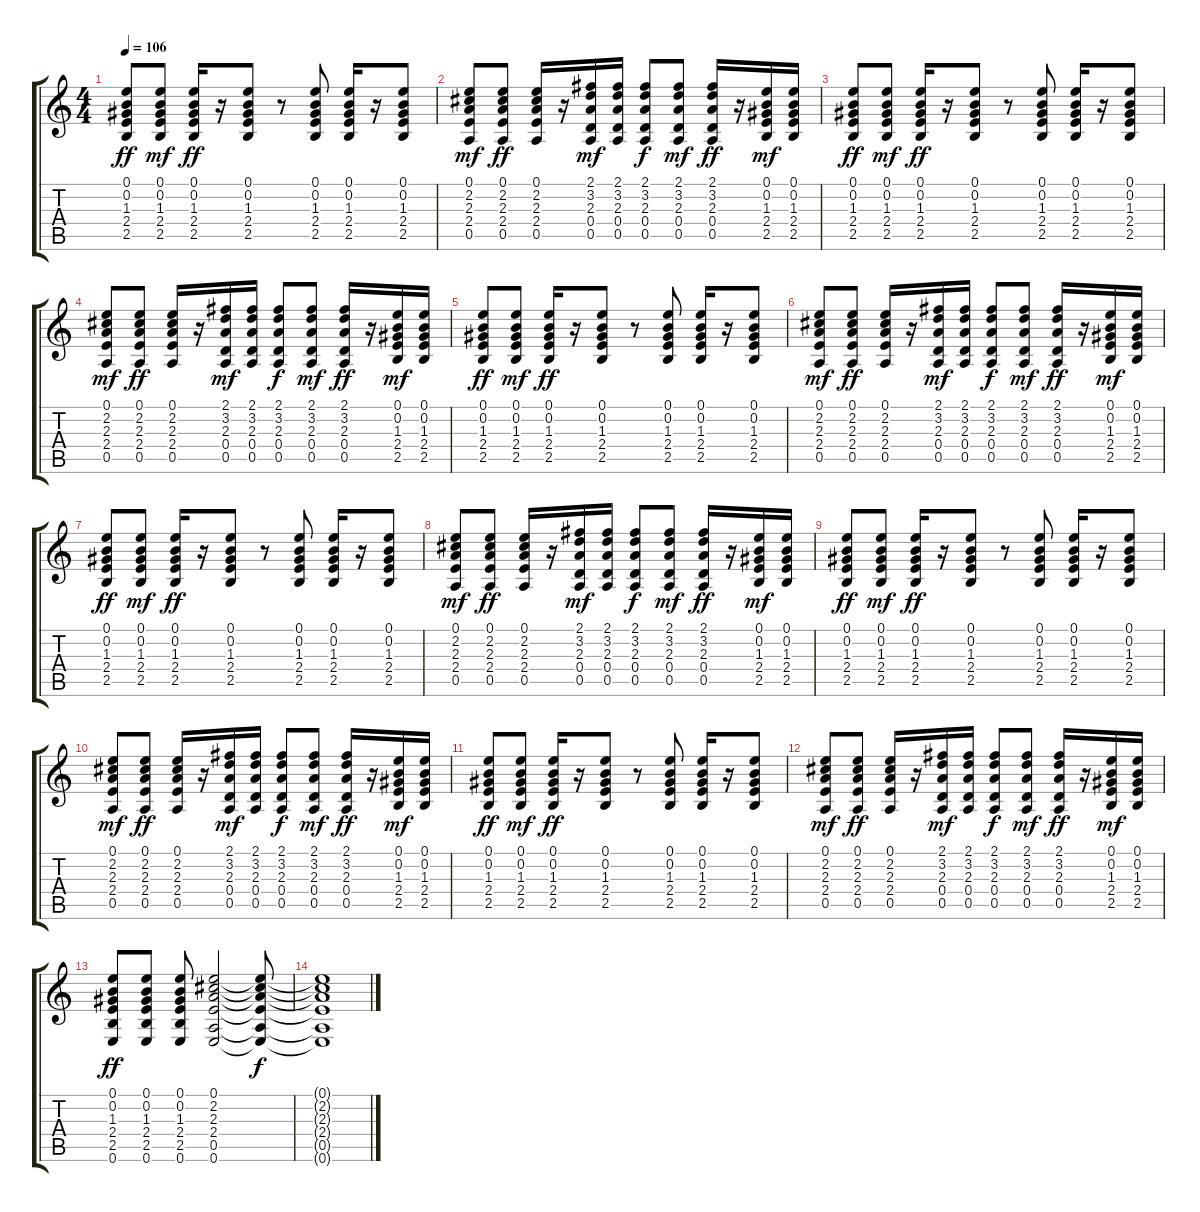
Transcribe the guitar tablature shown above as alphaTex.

\track "" {instrument acousticguitarsteel}
\staff {score tabs}
\tuning (E4 B3 G3 D3 A2 E2) {hide}
\ts (4 4)
\tempo 106
\clef g2
\ks c
(0.1 0.2 1.3 2.4 2.5).8{dy ff} (0.1 0.2 1.3 2.4 2.5).8{dy mf} (0.1 0.2 1.3 2.4 2.5).16{dy ff} r.16 (0.1 0.2 1.3 2.4 2.5).8 r.8 (0.1 0.2 1.3 2.4 2.5).8 (0.1 0.2 1.3 2.4 2.5).16 r.16 (0.1 0.2 1.3 2.4 2.5).8 |
(0.1 2.2 2.3 2.4 0.5).8{dy mf} (0.1 2.2 2.3 2.4 0.5).8{dy ff} (0.1 2.2 2.3 2.4 0.5).16 r.16 (2.1 3.2 2.3 0.4 0.5).16{dy mf} (2.1 3.2 2.3 0.4 0.5).16 (2.1 3.2 2.3 0.4 0.5).8{dy f} (2.1 3.2 2.3 0.4 0.5).8{dy mf} (2.1 3.2 2.3 0.4 0.5).16{dy ff} r.16 (0.1 0.2 1.3 2.4 2.5).16{dy mf} (0.1 0.2 1.3 2.4 2.5).16 |
(0.1 0.2 1.3 2.4 2.5).8{dy ff} (0.1 0.2 1.3 2.4 2.5).8{dy mf} (0.1 0.2 1.3 2.4 2.5).16{dy ff} r.16 (0.1 0.2 1.3 2.4 2.5).8 r.8 (0.1 0.2 1.3 2.4 2.5).8 (0.1 0.2 1.3 2.4 2.5).16 r.16 (0.1 0.2 1.3 2.4 2.5).8 |
(0.1 2.2 2.3 2.4 0.5).8{dy mf} (0.1 2.2 2.3 2.4 0.5).8{dy ff} (0.1 2.2 2.3 2.4 0.5).16 r.16 (2.1 3.2 2.3 0.4 0.5).16{dy mf} (2.1 3.2 2.3 0.4 0.5).16 (2.1 3.2 2.3 0.4 0.5).8{dy f} (2.1 3.2 2.3 0.4 0.5).8{dy mf} (2.1 3.2 2.3 0.4 0.5).16{dy ff} r.16 (0.1 0.2 1.3 2.4 2.5).16{dy mf} (0.1 0.2 1.3 2.4 2.5).16 |
(0.1 0.2 1.3 2.4 2.5).8{dy ff} (0.1 0.2 1.3 2.4 2.5).8{dy mf} (0.1 0.2 1.3 2.4 2.5).16{dy ff} r.16 (0.1 0.2 1.3 2.4 2.5).8 r.8 (0.1 0.2 1.3 2.4 2.5).8 (0.1 0.2 1.3 2.4 2.5).16 r.16 (0.1 0.2 1.3 2.4 2.5).8 |
(0.1 2.2 2.3 2.4 0.5).8{dy mf} (0.1 2.2 2.3 2.4 0.5).8{dy ff} (0.1 2.2 2.3 2.4 0.5).16 r.16 (2.1 3.2 2.3 0.4 0.5).16{dy mf} (2.1 3.2 2.3 0.4 0.5).16 (2.1 3.2 2.3 0.4 0.5).8{dy f} (2.1 3.2 2.3 0.4 0.5).8{dy mf} (2.1 3.2 2.3 0.4 0.5).16{dy ff} r.16 (0.1 0.2 1.3 2.4 2.5).16{dy mf} (0.1 0.2 1.3 2.4 2.5).16 |
(0.1 0.2 1.3 2.4 2.5).8{dy ff} (0.1 0.2 1.3 2.4 2.5).8{dy mf} (0.1 0.2 1.3 2.4 2.5).16{dy ff} r.16 (0.1 0.2 1.3 2.4 2.5).8 r.8 (0.1 0.2 1.3 2.4 2.5).8 (0.1 0.2 1.3 2.4 2.5).16 r.16 (0.1 0.2 1.3 2.4 2.5).8 |
(0.1 2.2 2.3 2.4 0.5).8{dy mf} (0.1 2.2 2.3 2.4 0.5).8{dy ff} (0.1 2.2 2.3 2.4 0.5).16 r.16 (2.1 3.2 2.3 0.4 0.5).16{dy mf} (2.1 3.2 2.3 0.4 0.5).16 (2.1 3.2 2.3 0.4 0.5).8{dy f} (2.1 3.2 2.3 0.4 0.5).8{dy mf} (2.1 3.2 2.3 0.4 0.5).16{dy ff} r.16 (0.1 0.2 1.3 2.4 2.5).16{dy mf} (0.1 0.2 1.3 2.4 2.5).16 |
(0.1 0.2 1.3 2.4 2.5).8{dy ff} (0.1 0.2 1.3 2.4 2.5).8{dy mf} (0.1 0.2 1.3 2.4 2.5).16{dy ff} r.16 (0.1 0.2 1.3 2.4 2.5).8 r.8 (0.1 0.2 1.3 2.4 2.5).8 (0.1 0.2 1.3 2.4 2.5).16 r.16 (0.1 0.2 1.3 2.4 2.5).8 |
(0.1 2.2 2.3 2.4 0.5).8{dy mf} (0.1 2.2 2.3 2.4 0.5).8{dy ff} (0.1 2.2 2.3 2.4 0.5).16 r.16 (2.1 3.2 2.3 0.4 0.5).16{dy mf} (2.1 3.2 2.3 0.4 0.5).16 (2.1 3.2 2.3 0.4 0.5).8{dy f} (2.1 3.2 2.3 0.4 0.5).8{dy mf} (2.1 3.2 2.3 0.4 0.5).16{dy ff} r.16 (0.1 0.2 1.3 2.4 2.5).16{dy mf} (0.1 0.2 1.3 2.4 2.5).16 |
(0.1 0.2 1.3 2.4 2.5).8{dy ff} (0.1 0.2 1.3 2.4 2.5).8{dy mf} (0.1 0.2 1.3 2.4 2.5).16{dy ff} r.16 (0.1 0.2 1.3 2.4 2.5).8 r.8 (0.1 0.2 1.3 2.4 2.5).8 (0.1 0.2 1.3 2.4 2.5).16 r.16 (0.1 0.2 1.3 2.4 2.5).8 |
(0.1 2.2 2.3 2.4 0.5).8{dy mf} (0.1 2.2 2.3 2.4 0.5).8{dy ff} (0.1 2.2 2.3 2.4 0.5).16 r.16 (2.1 3.2 2.3 0.4 0.5).16{dy mf} (2.1 3.2 2.3 0.4 0.5).16 (2.1 3.2 2.3 0.4 0.5).8{dy f} (2.1 3.2 2.3 0.4 0.5).8{dy mf} (2.1 3.2 2.3 0.4 0.5).16{dy ff} r.16 (0.1 0.2 1.3 2.4 2.5).16{dy mf} (0.1 0.2 1.3 2.4 2.5).16 |
(0.1 0.2 1.3 2.4 2.5 0.6).8{dy ff} (0.1 0.2 1.3 2.4 2.5 0.6).8 (0.1 0.2 1.3 2.4 2.5 0.6).8 (0.1 2.2 2.3 2.4 0.5 0.6).2 (0.1{t} 2.2{t} 2.3{t} 2.4{t} 0.5{t} 0.6{t}).8{dy f} |
(0.1{t} 2.2{t} 2.3{t} 2.4{t} 0.5{t} 0.6{t}).1
